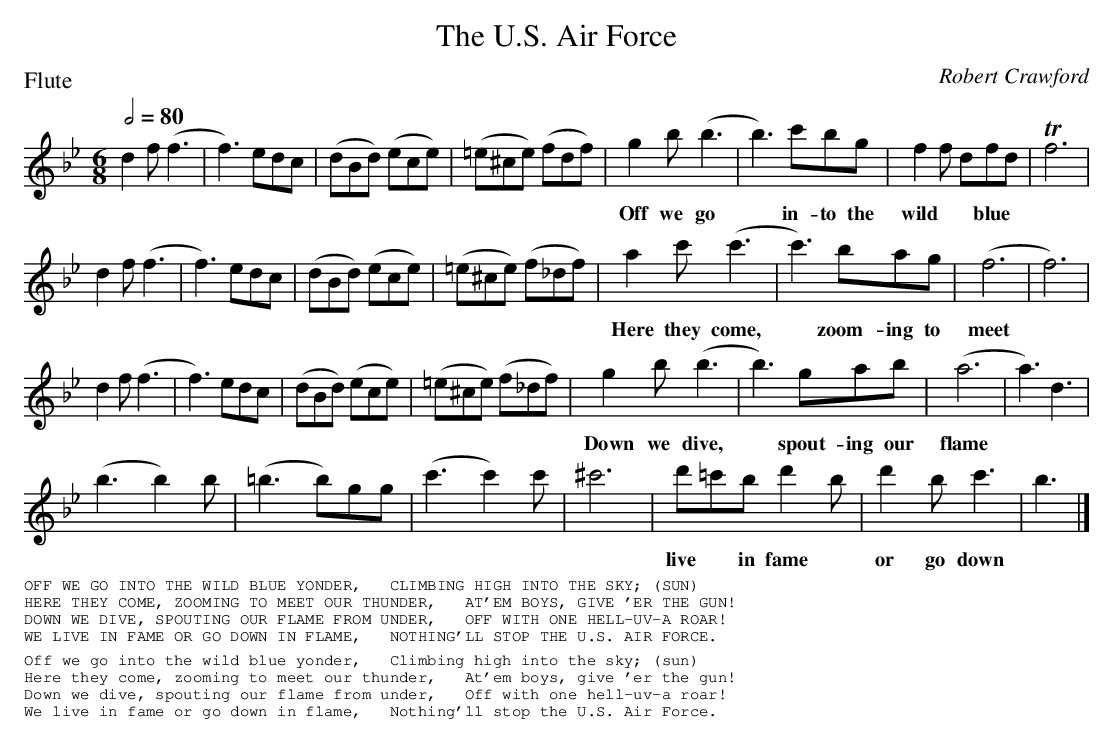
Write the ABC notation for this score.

X:1
T: The U.S. Air Force
M: 6/8
L: 1/8
P: Flute
Q: 1/2=80
C: Robert Crawford
K: Bb
d2f(f3 | f3)edc | (dBd) (ece) | (=e^ce) (fdf) |\
g2b(b3 | b3)c'bg | f2f dfd | Tf6 |
w:Off we go* in-to the wild** blue** yon-**der,** Climb-ing high* in-to the sky; (sun)
d2f (f3 | f3) edc | (dBd)( ece) | (=e^ce) (f_df) |\
a2c' (c'3 | c'3)bag | (f6 | f6) |
w:Here they come,* zoom-ing to meet** our** thun-**der,** At 'em boys,* give 'er the gun!
d2f(f3 | f3)edc | (dBd)( ece) | (=e^ce) (f_df) |\
g2b(b3 | b3)gab | (a6 | a3)d3 |
w:Down we dive,* spout-ing our flame** from** un-**der,** Off with one* hell-uv-a roar!* We
(b3b2)b | (=b3b)gg | (c'3c'2)c' | ^c'6 |\
d'=c'b d'2b | d'2bc'3 | b3 |]
w: live* in fame* or go down* in flame, No-thing-'ll stop the U. S. Air Force.
